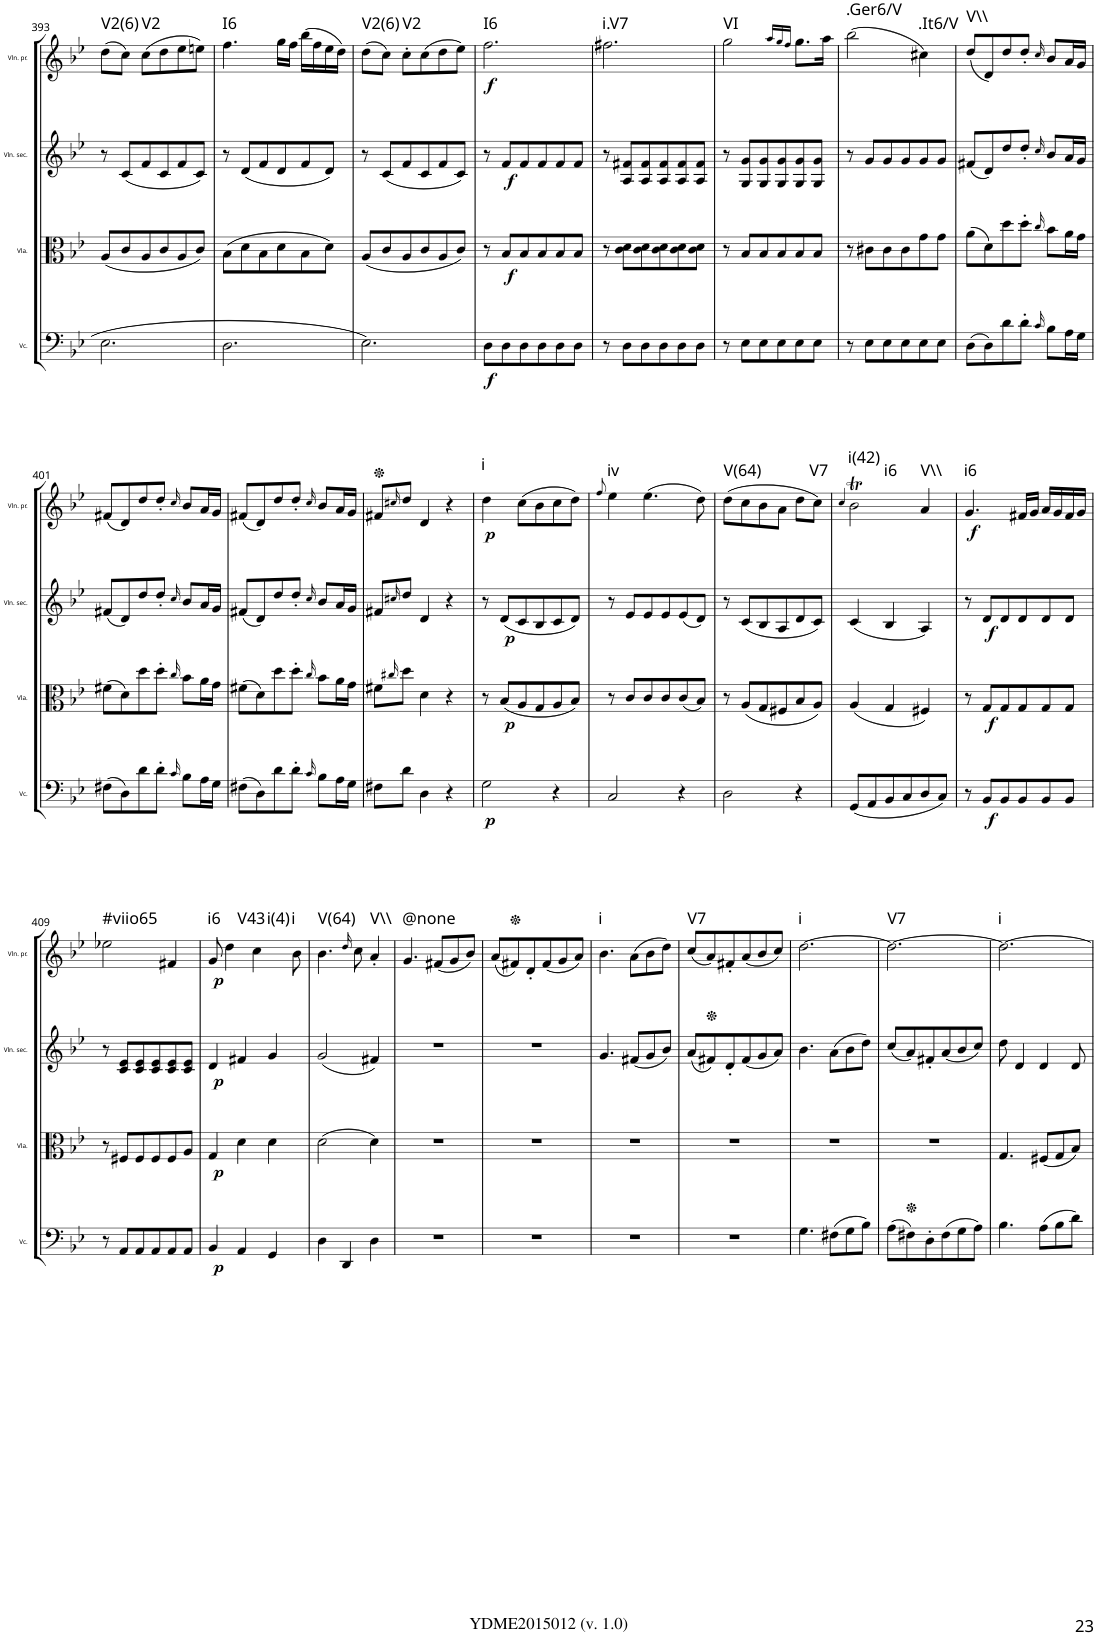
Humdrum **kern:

**kern	**dynam	**kern	**dynam	**kern	**dynam	**kern	**dynam	**harte
*part4	*part4	*part3	*part3	*part2	*part2	*part1	*part1	*part1
*staff4	*staff4	*staff3	*staff3	*staff2	*staff2	*staff1	*staff1	*
*I"Violoncelle	*	*I"Viola	*	*I"Violino secondo	*	*I"Violino primo	*	*
*I'Vc.	*	*I'Vla.	*	*I'Vln. sec.	*	*I'Vln. pr.	*	*
!!LO:PB:g=z
*clefF4	*	*clefC3	*	*clefG2	*	*clefG2	*	*
*k[b-e-]	*	*k[b-e-]	*	*k[b-e-]	*	*k[b-e-]	*	*
*B-:	*	*B-:	*	*B-:	*	*B-:	*	*
*M3/4	*	*M3/4	*	*M3/4	*	*M3/4	*	*
=393	=393	=393	=393	=393	=393	=393	=393	=393
!	!	!	!	!	!	!	!	!LO:H:kt=V2(6)
2.E-\	.	(<8A/L	.	8r	.	(>8dd\L	.	N
.	.	8c/	.	(<8c/L	.	8cc\J)	.	.
!	!	!	!	!	!	!	!	!LO:H:kt=V2
.	.	8A/	.	8f/	.	(>8cc\L	.	N
.	.	8c/	.	8c/	.	8dd\	.	.
.	.	8A/	.	8f/	.	8ee-\	.	.
.	.	8c/J)	.	8c/J)	.	8een\J)	.	.
=394	=394	=394	=394	=394	=394	=394	=394	=394
!	!	!	!	!	!	!	!	!LO:H:kt=I6
2.D\	.	(>8B-\L	.	8r	.	4.ff\	.	N
.	.	8d\	.	(<8d/L	.	.	.	.
.	.	8B-\	.	8f/	.	.	.	.
.	.	8d\	.	8d/	.	16gg\LL	.	.
.	.	.	.	.	.	16ff\JJ	.	.
.	.	8B-\	.	8f/	.	(>16bb-\LL	.	.
.	.	.	.	.	.	16ff\	.	.
.	.	8d\J)	.	8d/J)	.	16ee-\	.	.
.	.	.	.	.	.	16dd\JJ)	.	.
=395	=395	=395	=395	=395	=395	=395	=395	=395
!	!	!	!	!	!	!	!	!LO:H:kt=V2(6)
2.E-\	.	(<8A/L	.	8r	.	(>8dd\L	.	N
.	.	8c/	.	(<8c/L	.	8cc\J)	.	.
!	!	!	!	!	!	!	!	!LO:H:kt=V2
.	.	8A/	.	8f/	.	8cc'\L	.	N
.	.	8c/	.	8c/	.	(>8cc\	.	.
.	.	8A/	.	8f/	.	8dd\	.	.
.	.	8c/J)	.	8c/J)	.	8ee-\J)	.	.
=396	=396	=396	=396	=396	=396	=396	=396	=396
!	!LO:DY:b	!	!	!	!	!	!LO:DY:b	!LO:H:kt=I6
8D\L	f	8r	.	8r	.	2.ff\	f	N
!	!	!	!LO:DY:b	!	!LO:DY:b	!	!	!
8D\	.	8B-/L	f	8f/L	f	.	.	.
8D\	.	8B-/	.	8f/	.	.	.	.
8D\	.	8B-/	.	8f/	.	.	.	.
8D\	.	8B-/	.	8f/	.	.	.	.
8D\J	.	8B-/J	.	8f/J	.	.	.	.
=397	=397	=397	=397	=397	=397	=397	=397	=397
!	!	!	!	!	!	!	!	!LO:H:kt=i.V7
8r	.	8r	.	8r	.	2.ff#X\	.	N
8D\L	.	8c\ 8d\L	.	8A/ 8f#X/L	.	.	.	.
8D\	.	8c\ 8d\	.	8A/ 8f#/	.	.	.	.
8D\	.	8c\ 8d\	.	8A/ 8f#/	.	.	.	.
8D\	.	8c\ 8d\	.	8A/ 8f#/	.	.	.	.
8D\J	.	8c\ 8d\J	.	8A/ 8f#/J	.	.	.	.
=398	=398	=398	=398	=398	=398	=398	=398	=398
!	!	!	!	!	!	!	!	!LO:H:kt=VI
8r	.	8r	.	8r	.	2gg\	.	N
8E-\L	.	8B-/L	.	8G/ 8g/L	.	.	.	.
8E-\	.	8B-/	.	8G/ 8g/	.	.	.	.
8E-\	.	8B-/	.	8G/ 8g/	.	.	.	.
.	.	.	.	.	.	16qaa/LL	.	.
.	.	.	.	.	.	16qgg/	.	.
.	.	.	.	.	.	16qff/JJ	.	.
8E-\	.	8B-/	.	8G/ 8g/	.	8.gg\L	.	.
8E-\J	.	8B-/J	.	8G/ 8g/J	.	.	.	.
.	.	.	.	.	.	16aa\Jk	.	.
=399	=399	=399	=399	=399	=399	=399	=399	=399
!	!	!	!	!	!	!	!	!LO:H:kt=.Ger6/V
8r	.	8r	.	8r	.	(>2bb-\	.	N
8E-\L	.	8c#X\L	.	8g/L	.	.	.	.
8E-\	.	8c#\	.	8g/	.	.	.	.
8E-\	.	8c#\	.	8g/	.	.	.	.
!	!	!	!	!	!	!	!	!LO:H:kt=.It6/V
8E-\	.	8g\	.	8g/	.	4cc#X\)	.	N
8E-\J	.	8g\J	.	8g/J	.	.	.	.
=400	=400	=400	=400	=400	=400	=400	=400	=400
!	!	!	!	!	!	!	!	!LO:H:kt=V\\
(>8D\L	.	(>8a\L	.	(<8f#X/L	.	(<8dd/L	.	N
8D\)	.	8d\)	.	8d/)	.	8d/)	.	.
8d\	.	8dd\	.	8dd/	.	8dd/	.	.
8d'\J	.	8dd'\J	.	8dd'/J	.	8dd'/J	.	.
16qc/	.	16qcc/	.	16qcc/	.	16qcc/	.	.
8B-\L	.	8b-\L	.	8b-/L	.	8b-/L	.	.
16A\L	.	16a\L	.	16a/L	.	16a/L	.	.
16G\JJ	.	16g\JJ	.	16g/JJ	.	16g/JJ	.	.
!!LO:LB:g=z
=401	=401	=401	=401	=401	=401	=401	=401	=401
(>8F#X\L	.	(>8f#X\L	.	(<8f#X/L	.	(<8f#X/L	.	.
8D\)	.	8d\)	.	8d/)	.	8d/)	.	.
8d\	.	8dd\	.	8dd/	.	8dd/	.	.
8d'\J	.	8dd'\J	.	8dd'/J	.	8dd'/J	.	.
16qc/	.	16qcc/	.	16qcc/	.	16qcc/	.	.
8B-\L	.	8b-\L	.	8b-/L	.	8b-/L	.	.
16A\L	.	16a\L	.	16a/L	.	16a/L	.	.
16G\JJ	.	16g\JJ	.	16g/JJ	.	16g/JJ	.	.
=402	=402	=402	=402	=402	=402	=402	=402	=402
(>8F#X\L	.	(>8f#X\L	.	(<8f#X/L	.	(<8f#X/L	.	.
8D\)	.	8d\)	.	8d/)	.	8d/)	.	.
8d\	.	8dd\	.	8dd/	.	8dd/	.	.
8d'\J	.	8dd'\J	.	8dd'/J	.	8dd'/J	.	.
16qc/	.	16qcc/	.	16qcc/	.	16qcc/	.	.
8B-\L	.	8b-\L	.	8b-/L	.	8b-/L	.	.
16A\L	.	16a\L	.	16a/L	.	16a/L	.	.
16G\JJ	.	16g\JJ	.	16g/JJ	.	16g/JJ	.	.
=403	=403	=403	=403	=403	=403	=403	=403	=403
8F#X\L	.	8f#X\L	.	8f#X/L	.	8f#X/L	.	.
.	.	16qcc#X/	.	16qcc#X/	.	16qcc#X/	.	.
8d\J	.	8dd\J	.	8dd/J	.	8dd/J	.	.
4D\	.	4d\	.	4d/	.	4d/	.	.
4r	.	4r	.	4r	.	4r	.	.
=404	=404	=404	=404	=404	=404	=404	=404	=404
!	!LO:DY:b	!	!	!	!	!	!LO:DY:b	!LO:H:kt=i
2G\	p	8r	.	8r	.	4dd\	p	N
!	!	!	!LO:DY:b	!	!LO:DY:b	!	!	!
.	.	(<8B-/L	p	(<8d/L	p	.	.	.
.	.	8A/	.	8c/	.	(>8cc\L	.	.
.	.	8G/	.	8B-/	.	8b-\	.	.
4r	.	8A/	.	8c/	.	8cc\	.	.
.	.	8B-/J)	.	8d/J)	.	8dd\J)	.	.
=405	=405	=405	=405	=405	=405	=405	=405	=405
.	.	.	.	.	.	8qff/	.	.
!	!	!	!	!	!	!	!	!LO:H:kt=iv
2C/	.	8r	.	8r	.	4ee-\	.	N
.	.	8c/L	.	8e-/L	.	.	.	.
.	.	8c/	.	8e-/	.	(>4.ee-\	.	.
.	.	8c/	.	8e-/	.	.	.	.
4r	.	(<8c/	.	(<8e-/	.	.	.	.
.	.	8B-/J)	.	8d/J)	.	8dd\)	.	.
=406	=406	=406	=406	=406	=406	=406	=406	=406
!	!	!	!	!	!	!	!	!LO:H:kt=V(64)
2D\	.	8r	.	8r	.	(>8dd\L	.	N
.	.	(<8A/L	.	(<8c/L	.	8cc\	.	.
.	.	8G/	.	8B-/	.	8b-\	.	.
.	.	8F#X/	.	8A/	.	8a\J	.	.
4r	.	8B-/	.	8d/	.	8dd\L	.	.
!	!	!	!	!	!	!	!	!LO:H:kt=V7
.	.	8A/J)	.	8c/J)	.	8cc\J)	.	N
=407	=407	=407	=407	=407	=407	=407	=407	=407
.	.	.	.	.	.	4qcc/	.	.
!	!	!	!	!	!	!	!	!LO:H:n=1:kt=i(42)
!	!	!	!	!	!	!	!	!LO:H:n=2:kt=i6
(<8GG/L	.	(<4A/	.	(<4c/	.	2b-T\	.	N N
8AA/	.	.	.	.	.	.	.	.
8BB-/	.	4G/	.	4B-/	.	.	.	.
8C/	.	.	.	.	.	.	.	.
!	!	!	!	!	!	!	!	!LO:H:kt=V\\
8D/	.	4F#X/)	.	4A/)	.	4a/	.	N
8C/J)	.	.	.	.	.	.	.	.
=408	=408	=408	=408	=408	=408	=408	=408	=408
!	!	!	!	!	!	!	!LO:DY:b	!LO:H:kt=i6
8r	.	8r	.	8r	.	4.g/	f	N
!	!LO:DY:b	!	!LO:DY:b	!	!LO:DY:b	!	!	!
8BB-/L	f	8G/L	f	8d/L	f	.	.	.
8BB-/	.	8G/	.	8d/	.	.	.	.
8BB-/	.	8G/	.	8d/	.	16f#X/LL	.	.
.	.	.	.	.	.	16g/JJ	.	.
8BB-/	.	8G/	.	8d/	.	16a/LL	.	.
.	.	.	.	.	.	16g/	.	.
8BB-/J	.	8G/J	.	8d/J	.	16f#/	.	.
.	.	.	.	.	.	16g/JJ	.	.
!!LO:LB:g=z
=409	=409	=409	=409	=409	=409	=409	=409	=409
!	!	!	!	!	!	!	!	!LO:H:kt=#viio65
8r	.	8r	.	8r	.	2ee-X\	.	N
8AA/L	.	8F#X/L	.	8c/ 8e-/L	.	.	.	.
8AA/	.	8F#/	.	8c/ 8e-/	.	.	.	.
8AA/	.	8F#/	.	8c/ 8e-/	.	.	.	.
8AA/	.	8F#/	.	8c/ 8e-/	.	4f#X/	.	.
8AA/J	.	8A/J	.	8c/ 8e-/J	.	.	.	.
=410	=410	=410	=410	=410	=410	=410	=410	=410
!	!LO:DY:b	!	!LO:DY:b	!	!LO:DY:b	!	!LO:DY:b	!LO:H:kt=i6
4BB-/	p	4G/	p	4d/	p	8g/	p	N
!	!	!	!	!	!	!	!	!LO:H:kt=V43
.	.	.	.	.	.	4dd\	.	N
4AA/	.	4d\	.	4f#X/	.	.	.	.
!	!	!	!	!	!	!	!	!LO:H:kt=i(4)
.	.	.	.	.	.	4cc\	.	N
4GG/	.	4d\	.	4g/	.	.	.	.
!	!	!	!	!	!	!	!	!LO:H:kt=i
.	.	.	.	.	.	8b-\	.	N
=411	=411	=411	=411	=411	=411	=411	=411	=411
!	!	!	!	!	!	!	!	!LO:H:kt=V(64)
4D\	.	(>2d\	.	(<2g/	.	4.b-\	.	N
4DD/	.	.	.	.	.	.	.	.
.	.	.	.	.	.	16qdd/	.	.
.	.	.	.	.	.	8cc\	.	.
!	!	!	!	!	!	!	!	!LO:H:kt=V\\
4D\	.	4d\)	.	4f#X/)	.	4a'/	.	N
=412	=412	=412	=412	=412	=412	=412	=412	=412
!	!	!	!	!	!	!	!	!LO:H:kt=@none
2.r	.	2.r	.	2.r	.	4.g/	.	N
.	.	.	.	.	.	(<8f#X/L	.	.
.	.	.	.	.	.	8g/	.	.
.	.	.	.	.	.	8b-/J)	.	.
=413	=413	=413	=413	=413	=413	=413	=413	=413
2.r	.	2.r	.	2.r	.	(<8a/L	.	.
.	.	.	.	.	.	8f#X/)	.	.
.	.	.	.	.	.	8d'/	.	.
.	.	.	.	.	.	(<8f#/	.	.
.	.	.	.	.	.	8g/	.	.
.	.	.	.	.	.	8a/J)	.	.
=414	=414	=414	=414	=414	=414	=414	=414	=414
!	!	!	!	!	!	!	!	!LO:H:kt=i
2.r	.	2.r	.	4.g/	.	4.b-\	.	N
.	.	.	.	(<8f#X/L	.	(>8a\L	.	.
.	.	.	.	8g/	.	8b-\	.	.
.	.	.	.	8b-/J)	.	8dd\J)	.	.
=415	=415	=415	=415	=415	=415	=415	=415	=415
!	!	!	!	!	!	!	!	!LO:H:kt=V7
2.r	.	2.r	.	(<8a/L	.	(<8cc/L	.	N
.	.	.	.	8f#X/)	.	8a/)	.	.
.	.	.	.	8d'/	.	8f#X'/	.	.
.	.	.	.	(<8f#/	.	(<8a/	.	.
.	.	.	.	8g/	.	8b-/	.	.
.	.	.	.	8a/J)	.	8cc/J)	.	.
=416	=416	=416	=416	=416	=416	=416	=416	=416
!	!	!	!	!	!	!	!	!LO:H:kt=i
4.G\	.	2.r	.	4.b-\	.	[2.dd\	.	N
(>8F#X\L	.	.	.	(>8a\L	.	.	.	.
8G\	.	.	.	8b-\	.	.	.	.
8B-\J)	.	.	.	8dd\J)	.	.	.	.
=417	=417	=417	=417	=417	=417	=417	=417	=417
!	!	!	!	!	!	!	!	!LO:H:kt=V7
(>8A\L	.	2.r	.	(<8cc/L	.	2.dd\_	.	N
8F#X\)	.	.	.	8a/)	.	.	.	.
8D'\	.	.	.	8f#X'/	.	.	.	.
(>8F#\	.	.	.	(<8a/	.	.	.	.
8G\	.	.	.	8b-/	.	.	.	.
8A\J)	.	.	.	8cc/J)	.	.	.	.
=418	=418	=418	=418	=418	=418	=418	=418	=418
!	!	!	!	!	!	!	!	!LO:H:kt=i
4.B-\	.	4.G/	.	8dd\	.	2.dd\_	.	N
.	.	.	.	4d/	.	.	.	.
(>8A\L	.	(<8F#X/L	.	4d/	.	.	.	.
8B-\	.	8G/	.	.	.	.	.	.
8d\J)	.	8B-/J)	.	8d/	.	.	.	.
=	=	=	=	=	=	=	=	=
*-	*-	*-	*-	*-	*-	*-	*-	*-
